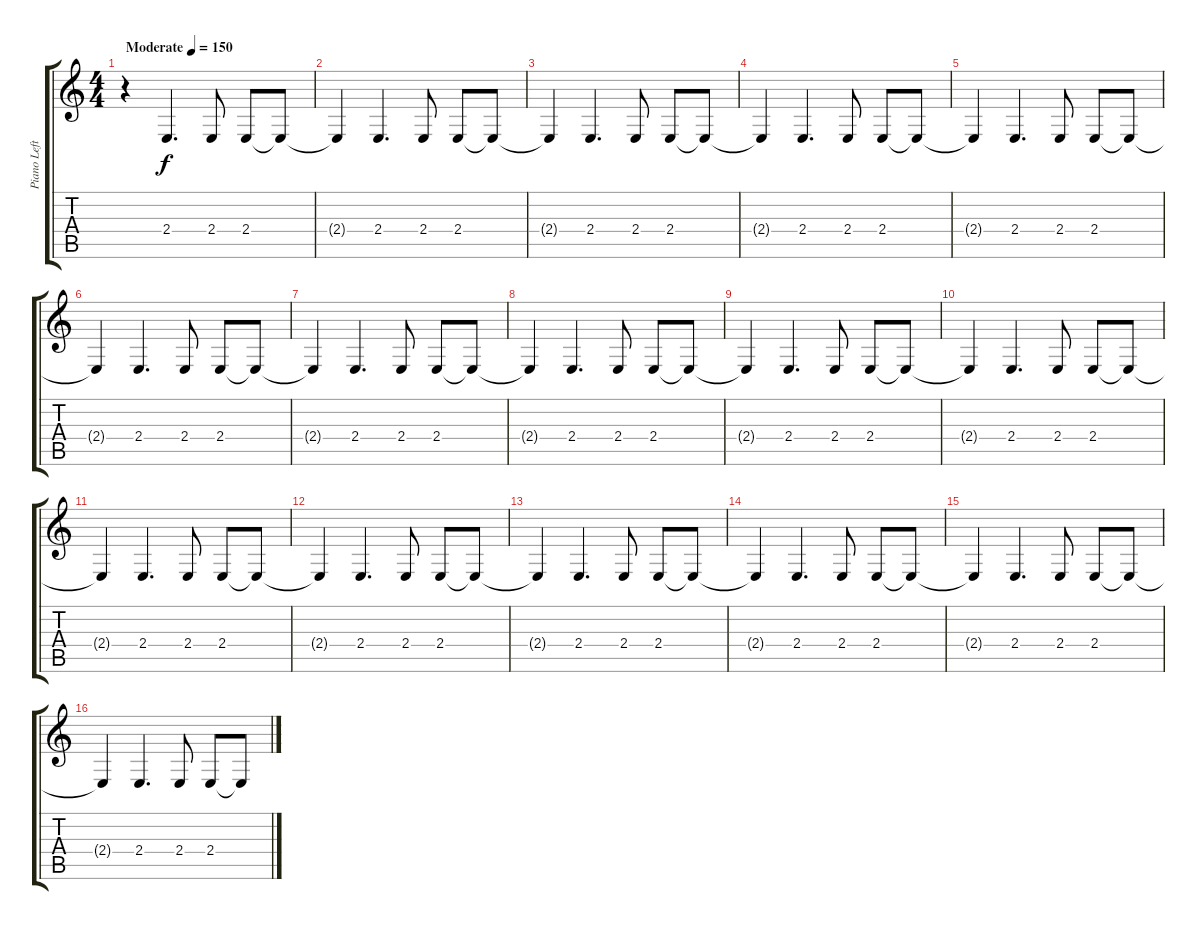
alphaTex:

\track ("Piano Left Hand" "Piano Left") {instrument brightacousticpiano}
\staff {score tabs}
\tuning (E4 B3 G3 D3 A2 E2) {hide}
\ts (4 4)
\tempo (150 "Moderate")
\clef g2
\ks c
r.4{dy f instrument brightacousticpiano} 2.4.4{d} 2.4.8 2.4.8 2.4{t}.8 |
2.4{t}.4 2.4.4{d} 2.4.8 2.4.8 2.4{t}.8 |
2.4{t}.4 2.4.4{d} 2.4.8 2.4.8 2.4{t}.8 |
2.4{t}.4 2.4.4{d} 2.4.8 2.4.8 2.4{t}.8 |
2.4{t}.4 2.4.4{d} 2.4.8 2.4.8 2.4{t}.8 |
2.4{t}.4 2.4.4{d} 2.4.8 2.4.8 2.4{t}.8 |
2.4{t}.4 2.4.4{d} 2.4.8 2.4.8 2.4{t}.8 |
2.4{t}.4 2.4.4{d} 2.4.8 2.4.8 2.4{t}.8 |
2.4{t}.4 2.4.4{d} 2.4.8 2.4.8 2.4{t}.8 |
2.4{t}.4 2.4.4{d} 2.4.8 2.4.8 2.4{t}.8 |
2.4{t}.4 2.4.4{d} 2.4.8 2.4.8 2.4{t}.8 |
2.4{t}.4 2.4.4{d} 2.4.8 2.4.8 2.4{t}.8 |
2.4{t}.4 2.4.4{d} 2.4.8 2.4.8 2.4{t}.8 |
2.4{t}.4 2.4.4{d} 2.4.8 2.4.8 2.4{t}.8 |
2.4{t}.4 2.4.4{d} 2.4.8 2.4.8 2.4{t}.8 |
2.4{t}.4 2.4.4{d} 2.4.8 2.4.8 2.4{t}.8
